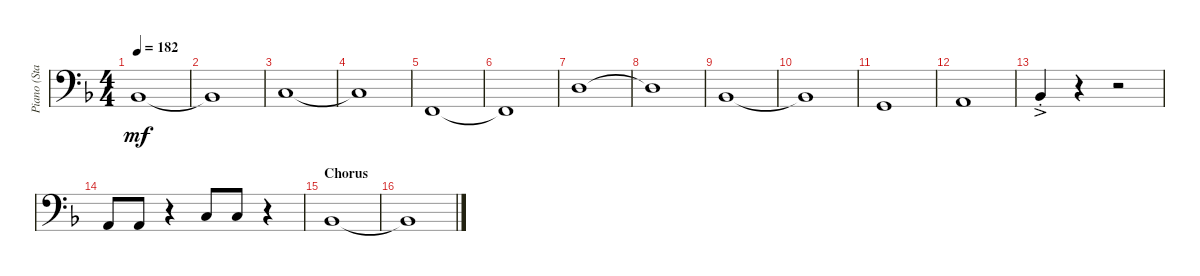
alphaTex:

\track ("Piano (Staff 2)" "Piano (Sta") {instrument acousticgrandpiano}
\staff {score}
\tuning (E4 B3 G3 D3 A2 E2 B1) {hide}
\ts (4 4)
\tempo 182
\clef f4
\ks f
1.5.1{dy mf} |
1.5{t}.1 |
3.5.1 |
3.5{t}.1 |
1.6.1 |
1.6{t}.1 |
0.4.1 |
0.4{t}.1 |
1.5.1 |
1.5{t}.1 |
3.6.1 |
0.5.1 |
1.5{ac st}.4 r.4 r.2 |
0.5.8 0.5.8 r.4 3.5.8 3.5.8 r.4 |
\section ("" "Chorus")
1.5.1 |
1.5{t}.1
